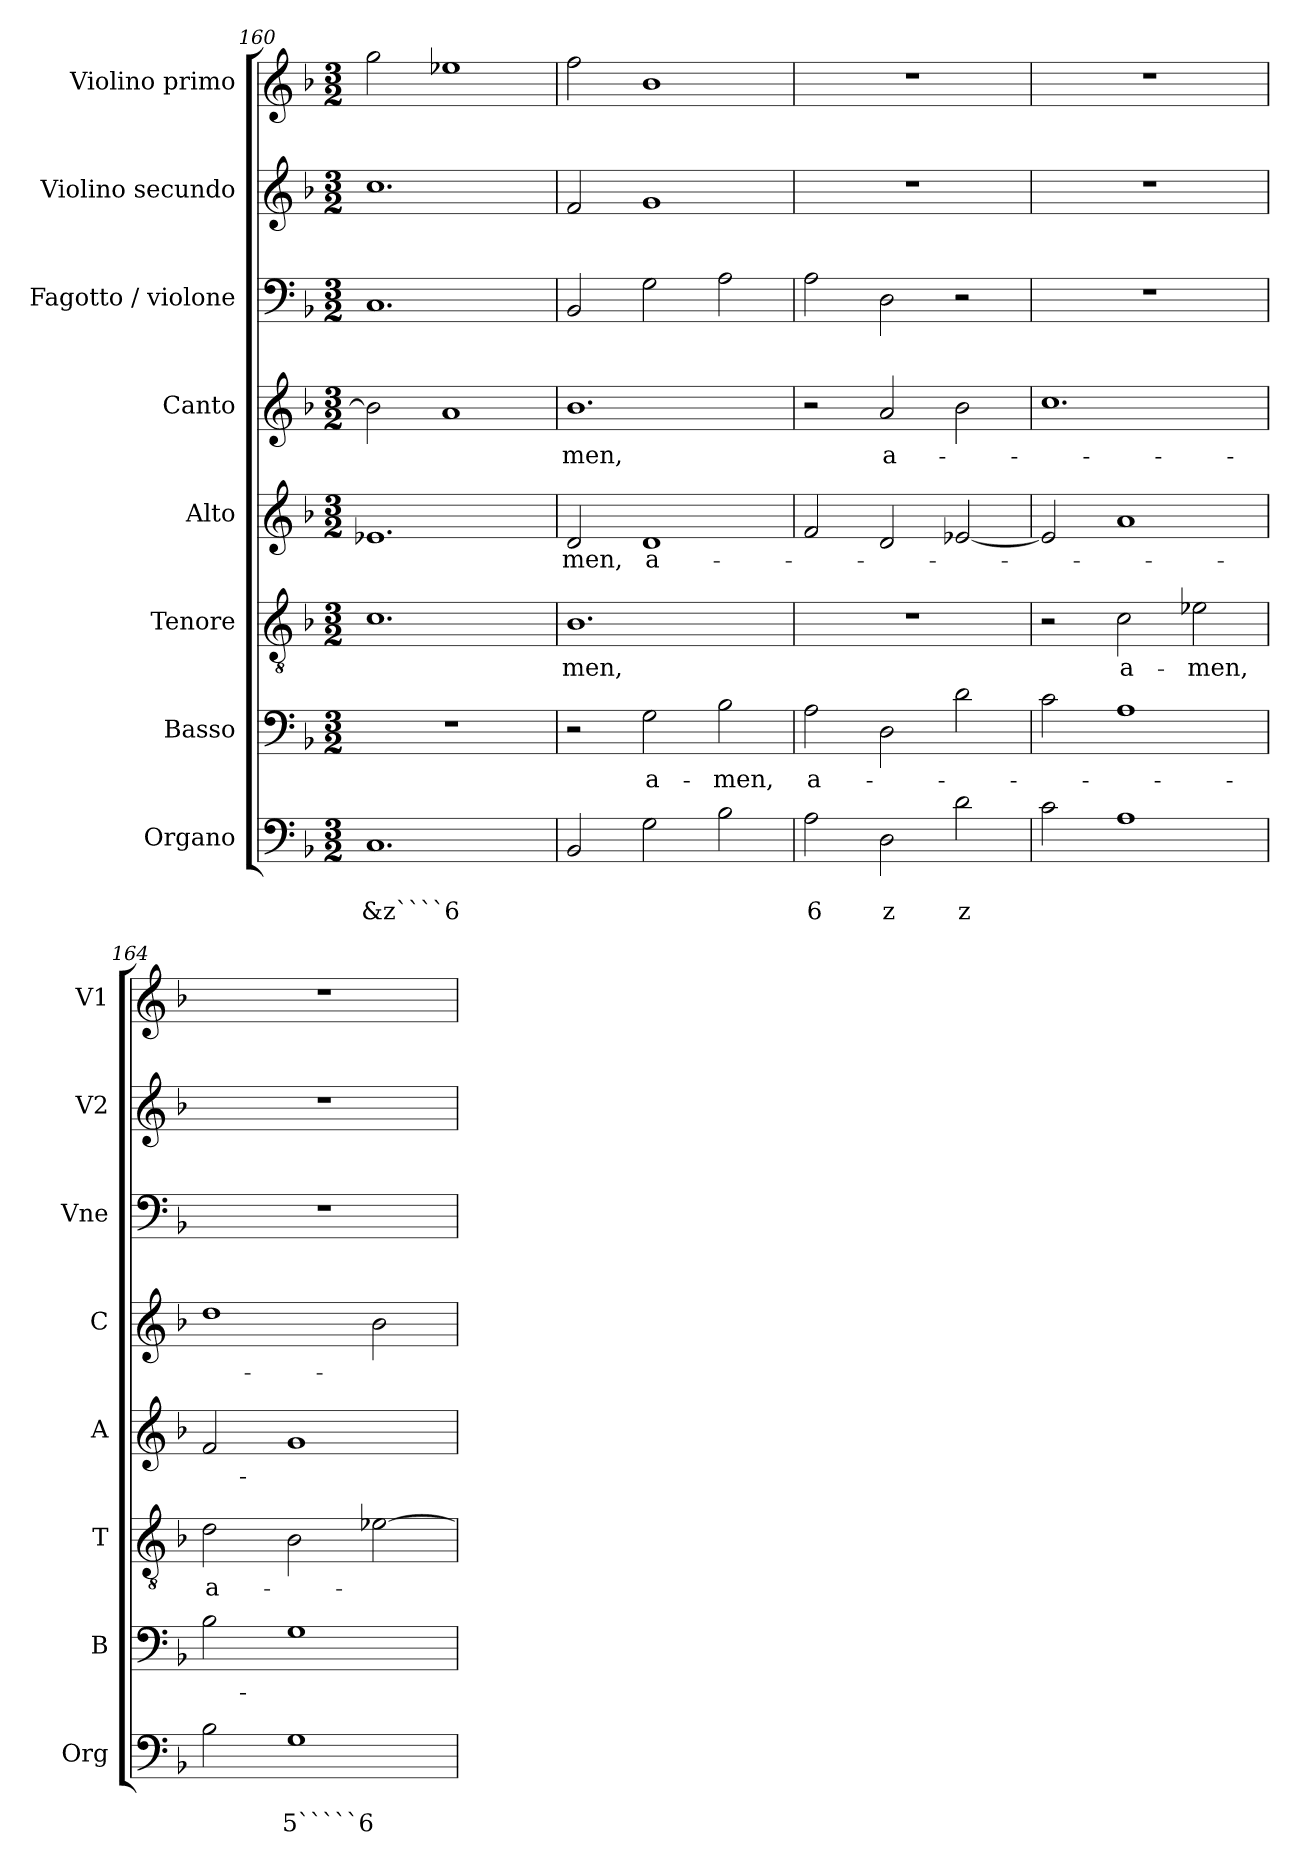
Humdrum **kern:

**kern	**text	**text	**kern	**text	**kern	**text	**kern	**text	**kern	**text	**kern	**kern	**kern
*part8	*part8	*part8	*part7	*part7	*part6	*part6	*part5	*part5	*part4	*part4	*part3	*part2	*part1
*staff8	*staff8	*staff8	*staff7	*staff7	*staff6	*staff6	*staff5	*staff5	*staff4	*staff4	*staff3	*staff2	*staff1
*I"Organo	*	*	*I"Basso	*	*I"Tenore	*	*I"Alto	*	*I"Canto	*	*I"Fagotto / violone	*I"Violino secundo	*I"Violino primo
*I'Org	*	*	*I'B	*	*I'T	*	*I'A	*	*I'C	*	*I'Vne	*I'V2	*I'V1
*clefF4	*	*	*clefF4	*	*clefGv2	*	*clefG2	*	*clefG2	*	*clefF4	*clefG2	*clefG2
*k[b-]	*	*	*k[b-]	*	*k[b-]	*	*k[b-]	*	*k[b-]	*	*k[b-]	*k[b-]	*k[b-]
*F:	*	*	*F:	*	*F:	*	*F:	*	*F:	*	*F:	*F:	*F:
*M3/2	*	*	*M3/2	*	*M3/2	*	*M3/2	*	*M3/2	*	*M3/2	*M3/2	*M3/2
=160	=160	=160	=160	=160	=160	=160	=160	=160	=160	=160	=160	=160	=160
!	!	!LO:LY:b	!	!	!	!	!	!	!	!	!	!	!
1.C	.	&z````6	1.r	.	1.c	.	1.e-X	.	2b-\]	.	1.C	1.cc	2gg\
.	.	.	.	.	.	.	.	.	1a	.	.	.	1ee-X
=161	=161	=161	=161	=161	=161	=161	=161	=161	=161	=161	=161	=161	=161
!	!	!	!	!	!	!LO:LY:b	!	!LO:LY:b	!	!LO:LY:b	!	!	!
2BB-/	.	.	2r	.	1.B-	-men,	2d/	-men,	1.b-	-men,	2BB-/	2f/	2ff\
!	!	!	!	!LO:LY:b	!	!	!	!LO:LY:b	!	!	!	!	!
2G\	.	.	2G\	a-	.	.	1d	a-	.	.	2G\	1g	1b-
!	!	!	!	!LO:LY:b	!	!	!	!	!	!	!	!	!
2B-\	.	.	2B-\	-men,	.	.	.	.	.	.	2A\	.	.
=162	=162	=162	=162	=162	=162	=162	=162	=162	=162	=162	=162	=162	=162
!	!	!LO:LY:b	!	!LO:LY:b	!	!	!	!	!	!	!	!	!
2A\	.	6	2A\	a-	1.r	.	2f/	.	2r	.	2A\	1.r	1.r
!	!	!LO:LY:b	!	!	!	!	!	!	!	!LO:LY:b	!	!	!
2D\	.	z	2D\	.	.	.	2d/	.	2a/	a-	2D\	.	.
!	!	!LO:LY:b	!	!	!	!	!	!	!	!	!	!	!
2d\	.	z	2d\	.	.	.	[2e-X/	.	2b-\	.	2r	.	.
=163	=163	=163	=163	=163	=163	=163	=163	=163	=163	=163	=163	=163	=163
2c\	.	.	2c\	.	2r	.	2e-/]	.	1.cc	.	1.r	1.r	1.r
!	!	!	!	!	!	!LO:LY:b	!	!	!	!	!	!	!
1A	.	.	1A	.	2c\	a-	1a	.	.	.	.	.	.
!	!	!	!	!	!	!LO:LY:b	!	!	!	!	!	!	!
.	.	.	.	.	2e-X\	-men,	.	.	.	.	.	.	.
=164	=164	=164	=164	=164	=164	=164	=164	=164	=164	=164	=164	=164	=164
!	!	!	!	!	!	!LO:LY:b	!	!	!	!	!	!	!
2B-\	.	.	2B-\	.	2d\	a-	2f/	.	1dd	.	1.r	1.r	1.r
!	!	!LO:LY:b	!	!	!	!	!	!	!	!	!	!	!
1G	.	5`````6	1G	.	2B-\	.	1g	.	.	.	.	.	.
.	.	.	.	.	[2e-X\	.	.	.	2b-\	.	.	.	.
=	=	=	=	=	=	=	=	=	=	=	=	=	=
*-	*-	*-	*-	*-	*-	*-	*-	*-	*-	*-	*-	*-	*-
